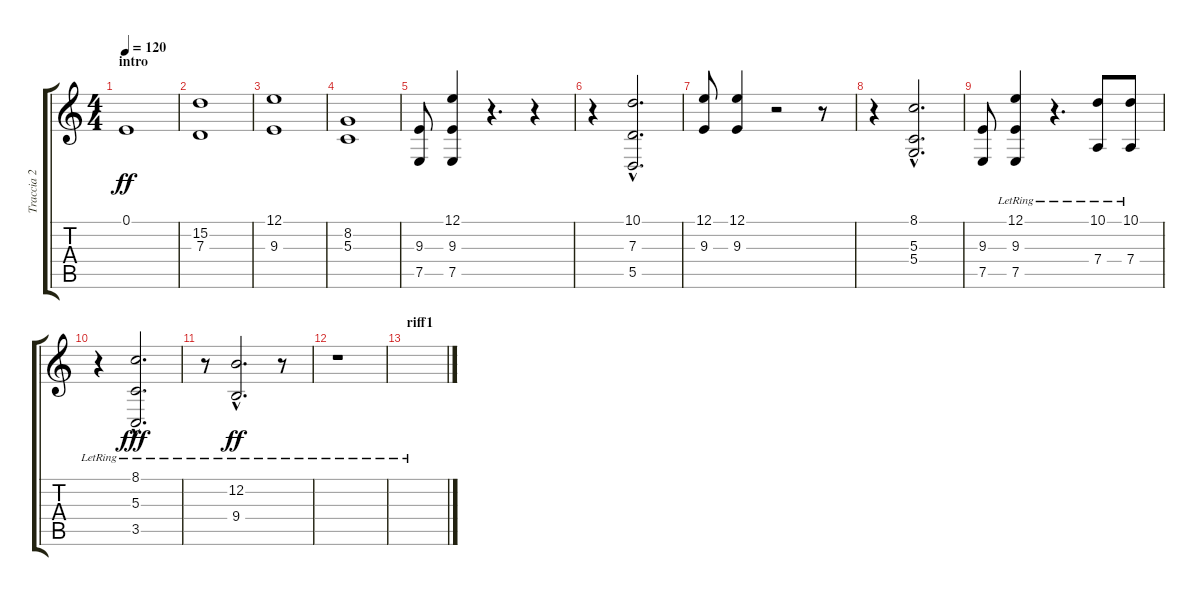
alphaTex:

\track ("Traccia 2" "Traccia 2") {instrument orchestrahit}
\staff {score tabs}
\tuning (E4 B3 G3 D3 A2 E2) {hide}
\ts (4 4)
\section ("" "intro")
\tempo 120
\clef g2
\ks c
0.1.1{dy ff instrument orchestrahit} |
(15.2 7.3).1 |
(12.1 9.3).1 |
(8.2 5.3).1 |
(9.3 7.5).8 (12.1 9.3 7.5).4 r.4{d} r.4 |
r.4 (10.1{hac} 7.3{hac} 5.5{hac}).2{d} |
(12.1 9.3).8 (12.1 9.3).4 r.2 r.8 |
r.4 (8.1{hac} 5.3{hac} 5.4{hac}).2{d} |
(9.3 7.5).8 (12.1{lr} 9.3{lr} 7.5{lr}).4 r.4{d} (10.1{lr} 7.4{lr}).8 (10.1{lr} 7.4{lr}).8 |
r.4 (8.1{hac lr} 5.3{hac lr} 3.5{hac lr}).2{d dy fff} |
r.8 (12.2{hac lr} 9.4{hac lr}).2{d dy ff} r.8 |
r.1 |
\section ("" "riff1")
